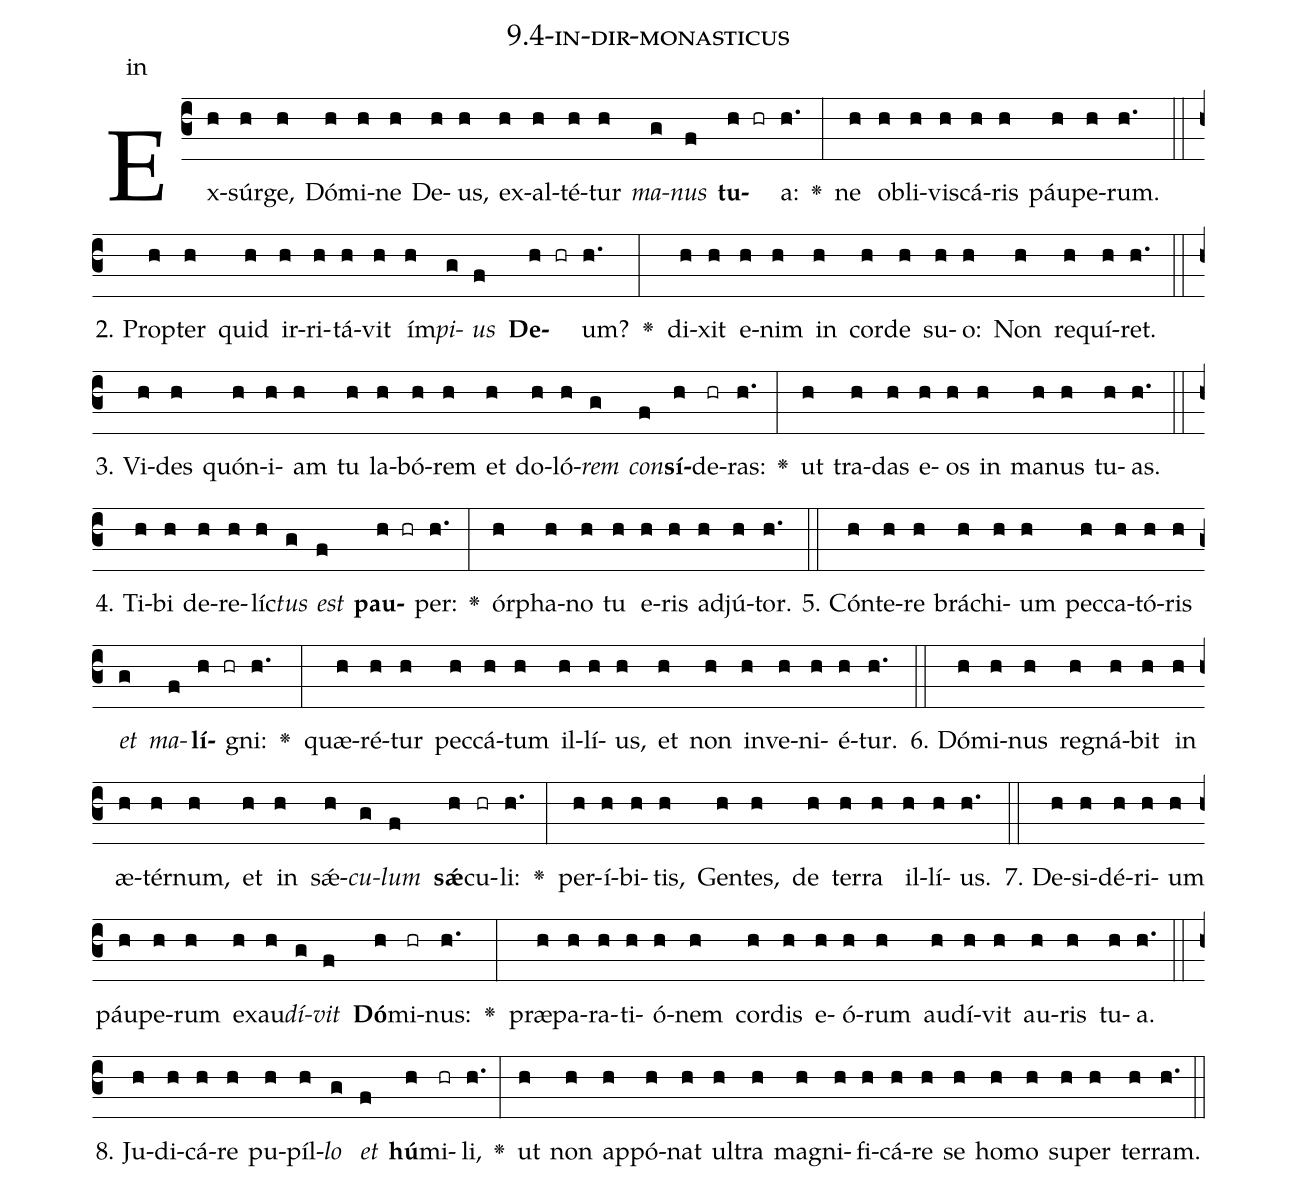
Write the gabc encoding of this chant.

name: 9.4-in-dir-monasticus;
annotation: in;
%%
(c3)Ex(h)súr(h)ge,(h) Dó(h)mi(h)ne(h) De(h)us,(h) ex(h)al(h)té(h)tur(h) <i>ma</i>(g)<i>nus</i>(f) <b>tu</b>(h hr)a:(h.) <v>\greheightstar</v>(:) ne(h) ob(h)li(h)vis(h)cá(h)ris(h) páu(h)pe(h)rum.(h.) (::)
2. Prop(h)ter(h) quid(h) ir(h)ri(h)tá(h)vit(h) ím(h)<i>pi</i>(g)<i>us</i>(f) <b>De</b>(h hr)um?(h.) <v>\greheightstar</v>(:) di(h)xit(h) e(h)nim(h) in(h) cor(h)de(h) su(h)o:(h) Non(h) re(h)quí(h)ret.(h.) (::)
3. Vi(h)des(h) quón(h)i(h)am(h) tu(h) la(h)bó(h)rem(h) et(h) do(h)ló(h)<i>rem</i>(g) <i>con</i>(f)<b>sí</b>(h)de(hr)ras:(h.) <v>\greheightstar</v>(:) ut(h) tra(h)das(h) e(h)os(h) in(h) ma(h)nus(h) tu(h)as.(h.) (::)
4. Ti(h)bi(h) de(h)re(h)líc(h)<i>tus</i>(g) <i>est</i>(f) <b>pau</b>(h hr)per:(h.) <v>\greheightstar</v>(:) ór(h)pha(h)no(h) tu(h) e(h)ris(h) ad(h)jú(h)tor.(h.) (::)
5. Cón(h)te(h)re(h) brá(h)chi(h)um(h) pec(h)ca(h)tó(h)ris(h) <i>et</i>(g) <i>ma</i>(f)<b>lí</b>(h hr)gni:(h.) <v>\greheightstar</v>(:) quæ(h)ré(h)tur(h) pec(h)cá(h)tum(h) il(h)lí(h)us,(h) et(h) non(h) in(h)ve(h)ni(h)é(h)tur.(h.) (::)
6. Dó(h)mi(h)nus(h) re(h)gná(h)bit(h) in(h) æ(h)tér(h)num,(h) et(h) in(h) sǽ(h)<i>cu</i>(g)<i>lum</i>(f) <b>sǽ</b>(h)cu(hr)li:(h.) <v>\greheightstar</v>(:) per(h)í(h)bi(h)tis,(h) Gen(h)tes,(h) de(h) ter(h)ra(h) il(h)lí(h)us.(h.) (::)
7. De(h)si(h)dé(h)ri(h)um(h) páu(h)pe(h)rum(h) ex(h)au(h)<i>dí</i>(g)<i>vit</i>(f) <b>Dó</b>(h)mi(hr)nus:(h.) <v>\greheightstar</v>(:) præ(h)pa(h)ra(h)ti(h)ó(h)nem(h) cor(h)dis(h) e(h)ó(h)rum(h) au(h)dí(h)vit(h) au(h)ris(h) tu(h)a.(h.) (::)
8. Ju(h)di(h)cá(h)re(h) pu(h)píl(h)<i>lo</i>(g) <i>et</i>(f) <b>hú</b>(h)mi(hr)li,(h.) <v>\greheightstar</v>(:) ut(h) non(h) ap(h)pó(h)nat(h) ul(h)tra(h) ma(h)gni(h)fi(h)cá(h)re(h) se(h) ho(h)mo(h) su(h)per(h) ter(h)ram.(h.) (::)
